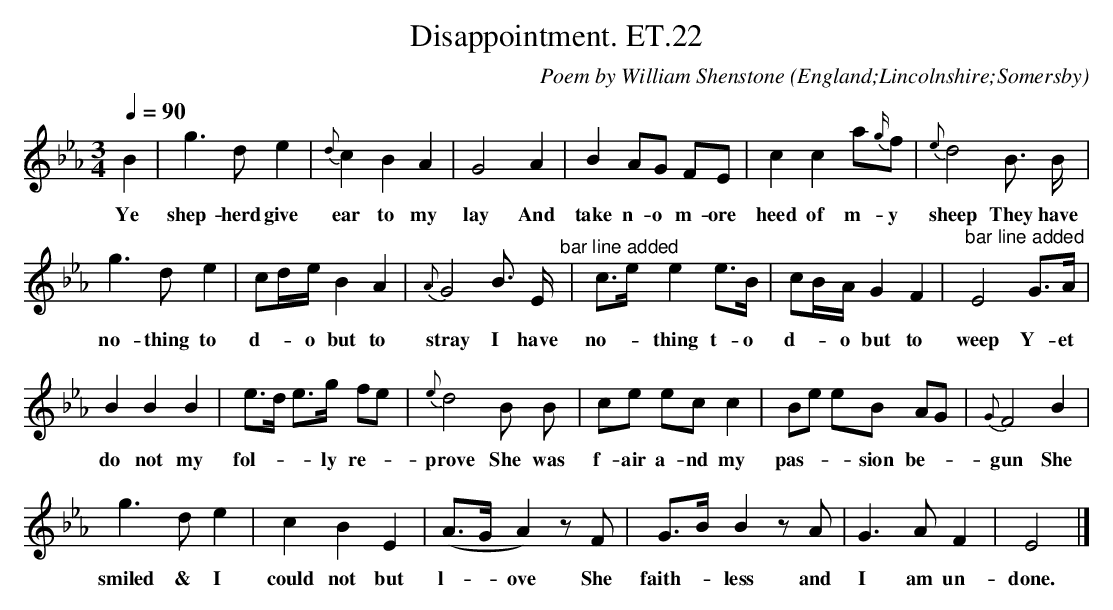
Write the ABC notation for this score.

X:1
T:Disappointment. ET.22
M:3/4
L:1/8
Q:1/4=90
C:Poem by William Shenstone
O:England;Lincolnshire;Somersby
K:Eb
B2|g3de2|{d}c2B2A2|G4A2|B2AG FE|c2c2a{g/}f|{e}d4B> B|
w:Ye shep-herd give ear to my lay And take n-o m-ore heed of m-y sheep They have
g3d e2|cd/e/B2A2|{A}G4B> E"^bar line added"|c>ee2e>B|cB/A/G2F2|"^bar line added"E4G>A|
w:no-thing to d--o but to stray I have no--thing t-o d--o but to weep Y-et
B2B2B2|e>d e>g fe|{e}d4B B|ce ecc2|Be eB AG|{G}F4B2|
w:do not my fol---ly re--prove She was f-air a-nd my pas---sion be--gun She
g3d e2|c2B2E2|(A>GA2)zF|G>BB2zA|G3AF2|E4|]
w:smiled & I could not but l--ove She faith--less and I am un-done.
